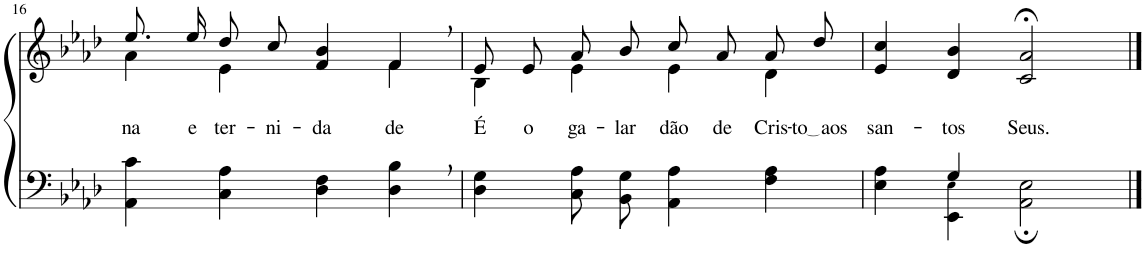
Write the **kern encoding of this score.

**kern	**kern	**text
*part2	*part1	*part1
*staff2	*staff1	*staff1
*I"Parte III e IV	*I"Parte I e II	*
!!LO:PB:g=z
*clefF4	*clefG2	*
*k[b-e-a-d-]	*k[b-e-a-d-]	*
*M4/4	*M4/4	*
=16	=16	=16
*	*^	*
!	!	!	!LO:LY:b
4AA-\ 4c\	8.ee-/L	4a-\	na
!	!	!	!LO:LY:b
.	16ee-/Jk	.	e-
!	!	!	!LO:LY:b
4C\ 4A-\	8dd-/L	4e-\	-ter-
!	!	!	!LO:LY:b
.	8cc/J	.	-ni-
!	!	!	!LO:LY:b
4D-\ 4F\	4f/ 4b-/	4ryy	-da-
!	!	!	!LO:LY:b
4D-\, 4B-\,	4f,/	4f\	-de
=17	=17	=17	=17
!	!	!	!LO:LY:b
4D-\ 4G\	8e-/L	4B-\	É
!	!	!	!LO:LY:b
.	8e-/J	.	o
!	!	!	!LO:LY:b
8C\ 8A-\L	8a-/L	4e-\	ga-
!	!	!	!LO:LY:b
8BB-\ 8G\J	8b-/J	.	-lar-
!	!	!	!LO:LY:b
4AA-\ 4A-\	8cc/L	4e-\	-dão
!	!	!	!LO:LY:b
.	8a-/J	.	de
!	!	!	!LO:LY:b
4F\ 4A-\	8a-/L	4d-\	Cris-
!	!	!	!LO:LY:b
.	8dd-/J	.	to aos
*	*v	*v	*
=18	=18	=18
*^	*	*
!	!	!	!LO:LY:b
4ryy	4E-\ 4A-\	4e-/ 4cc/	san-
!	!	!	!LO:LY:b
4G/	4EE-\ 4E-!\	4d-/ 4b-/	-tos
!	!	!	!LO:LY:b
2ryy	2AA-\; 2E-\;	2c/;< 2a-/;<	Seus.
*v	*v	*	*
==	==	==
*-	*-	*-
